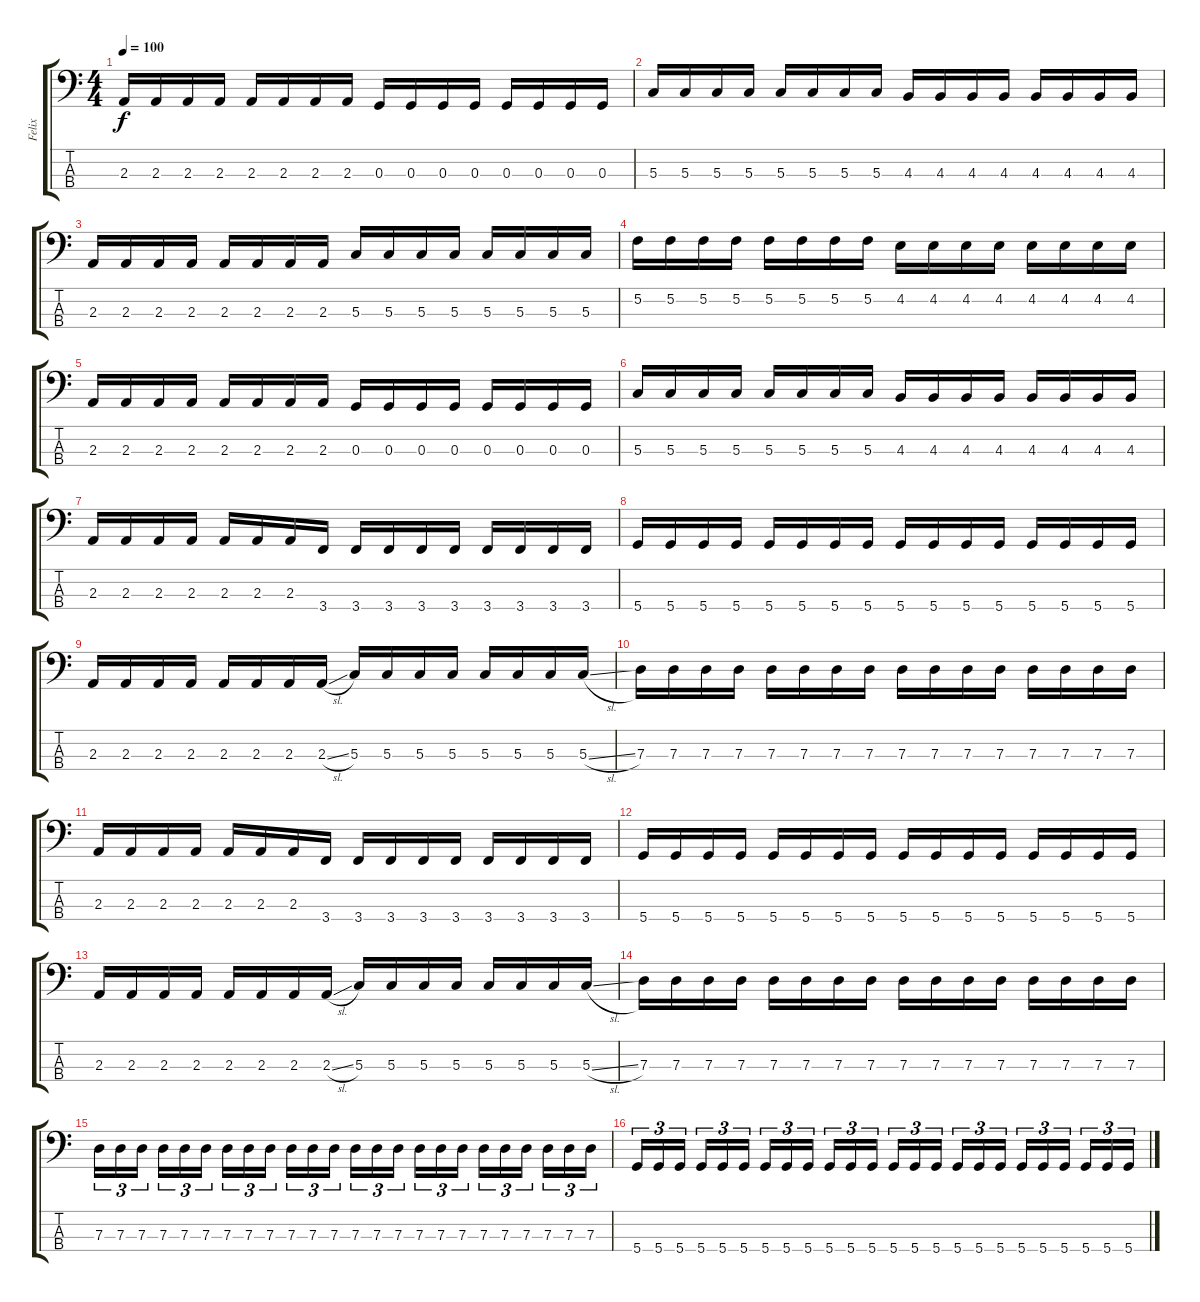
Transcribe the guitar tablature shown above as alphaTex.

\track ("Felix" "Felix") {instrument electricbassfinger}
\staff {score tabs}
\tuning (F2 C2 G1 D1) {hide}
\ts (4 4)
\tempo 100
\clef f4
\ks c
2.3.16{dy f} 2.3.16 2.3.16 2.3.16 2.3.16 2.3.16 2.3.16 2.3.16 0.3.16 0.3.16 0.3.16 0.3.16 0.3.16 0.3.16 0.3.16 0.3.16 |
5.3.16 5.3.16 5.3.16 5.3.16 5.3.16 5.3.16 5.3.16 5.3.16 4.3.16 4.3.16 4.3.16 4.3.16 4.3.16 4.3.16 4.3.16 4.3.16 |
2.3.16 2.3.16 2.3.16 2.3.16 2.3.16 2.3.16 2.3.16 2.3.16 5.3.16 5.3.16 5.3.16 5.3.16 5.3.16 5.3.16 5.3.16 5.3.16 |
5.2.16 5.2.16 5.2.16 5.2.16 5.2.16 5.2.16 5.2.16 5.2.16 4.2.16 4.2.16 4.2.16 4.2.16 4.2.16 4.2.16 4.2.16 4.2.16 |
2.3.16 2.3.16 2.3.16 2.3.16 2.3.16 2.3.16 2.3.16 2.3.16 0.3.16 0.3.16 0.3.16 0.3.16 0.3.16 0.3.16 0.3.16 0.3.16 |
5.3.16 5.3.16 5.3.16 5.3.16 5.3.16 5.3.16 5.3.16 5.3.16 4.3.16 4.3.16 4.3.16 4.3.16 4.3.16 4.3.16 4.3.16 4.3.16 |
2.3.16 2.3.16 2.3.16 2.3.16 2.3.16 2.3.16 2.3.16 3.4.16 3.4.16 3.4.16 3.4.16 3.4.16 3.4.16 3.4.16 3.4.16 3.4.16 |
5.4.16 5.4.16 5.4.16 5.4.16 5.4.16 5.4.16 5.4.16 5.4.16 5.4.16 5.4.16 5.4.16 5.4.16 5.4.16 5.4.16 5.4.16 5.4.16 |
2.3.16 2.3.16 2.3.16 2.3.16 2.3.16 2.3.16 2.3.16 2.3{sl}.16 5.3.16 5.3.16 5.3.16 5.3.16 5.3.16 5.3.16 5.3.16 5.3{sl}.16 |
7.3.16 7.3.16 7.3.16 7.3.16 7.3.16 7.3.16 7.3.16 7.3.16 7.3.16 7.3.16 7.3.16 7.3.16 7.3.16 7.3.16 7.3.16 7.3.16 |
2.3.16 2.3.16 2.3.16 2.3.16 2.3.16 2.3.16 2.3.16 3.4.16 3.4.16 3.4.16 3.4.16 3.4.16 3.4.16 3.4.16 3.4.16 3.4.16 |
5.4.16 5.4.16 5.4.16 5.4.16 5.4.16 5.4.16 5.4.16 5.4.16 5.4.16 5.4.16 5.4.16 5.4.16 5.4.16 5.4.16 5.4.16 5.4.16 |
2.3.16 2.3.16 2.3.16 2.3.16 2.3.16 2.3.16 2.3.16 2.3{sl}.16 5.3.16 5.3.16 5.3.16 5.3.16 5.3.16 5.3.16 5.3.16 5.3{sl}.16 |
7.3.16 7.3.16 7.3.16 7.3.16 7.3.16 7.3.16 7.3.16 7.3.16 7.3.16 7.3.16 7.3.16 7.3.16 7.3.16 7.3.16 7.3.16 7.3.16 |
7.3.16{tu (3 2)} 7.3.16{tu (3 2)} 7.3.16{tu (3 2) beam splitsecondary} 7.3.16{tu (3 2)} 7.3.16{tu (3 2)} 7.3.16{tu (3 2)} 7.3.16{tu (3 2)} 7.3.16{tu (3 2)} 7.3.16{tu (3 2) beam splitsecondary} 7.3.16{tu (3 2)} 7.3.16{tu (3 2)} 7.3.16{tu (3 2)} 7.3.16{tu (3 2)} 7.3.16{tu (3 2)} 7.3.16{tu (3 2) beam splitsecondary} 7.3.16{tu (3 2)} 7.3.16{tu (3 2)} 7.3.16{tu (3 2)} 7.3.16{tu (3 2)} 7.3.16{tu (3 2)} 7.3.16{tu (3 2) beam splitsecondary} 7.3.16{tu (3 2)} 7.3.16{tu (3 2)} 7.3.16{tu (3 2)} |
5.4.16{tu (3 2)} 5.4.16{tu (3 2)} 5.4.16{tu (3 2) beam splitsecondary} 5.4.16{tu (3 2)} 5.4.16{tu (3 2)} 5.4.16{tu (3 2)} 5.4.16{tu (3 2)} 5.4.16{tu (3 2)} 5.4.16{tu (3 2) beam splitsecondary} 5.4.16{tu (3 2)} 5.4.16{tu (3 2)} 5.4.16{tu (3 2)} 5.4.16{tu (3 2)} 5.4.16{tu (3 2)} 5.4.16{tu (3 2) beam splitsecondary} 5.4.16{tu (3 2)} 5.4.16{tu (3 2)} 5.4.16{tu (3 2)} 5.4.16{tu (3 2)} 5.4.16{tu (3 2)} 5.4.16{tu (3 2) beam splitsecondary} 5.4.16{tu (3 2)} 5.4.16{tu (3 2)} 5.4.16{tu (3 2)}
